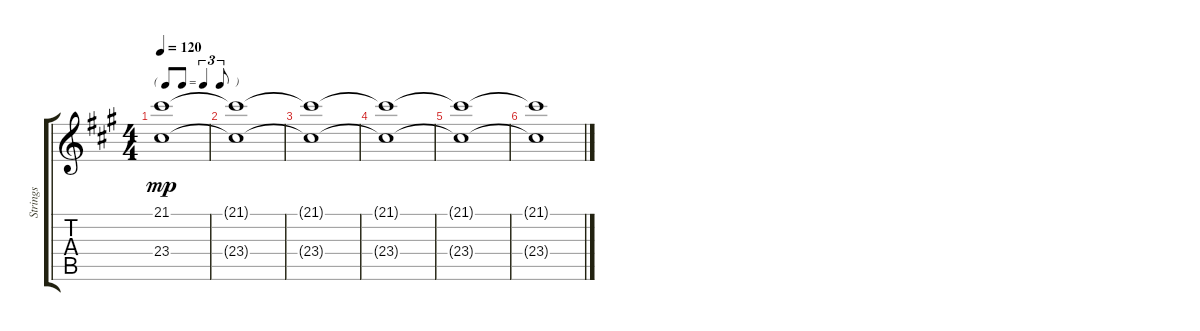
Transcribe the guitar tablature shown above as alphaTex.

\track ("Strings" "Strings") {instrument stringensemble2}
\staff {score tabs}
\tuning (E4 B3 G3 D3 A2 E2) {hide}
\ts (4 4)
\tf triplet8th
\tempo 120
\clef g2
\ks a
(21.1{t} 23.4{t}).1{dy mp} |
(21.1{t} 23.4{t}).1 |
(21.1{t} 23.4{t}).1 |
(21.1{t} 23.4{t}).1 |
(21.1{t} 23.4{t}).1 |
(21.1{t} 23.4{t}).1
